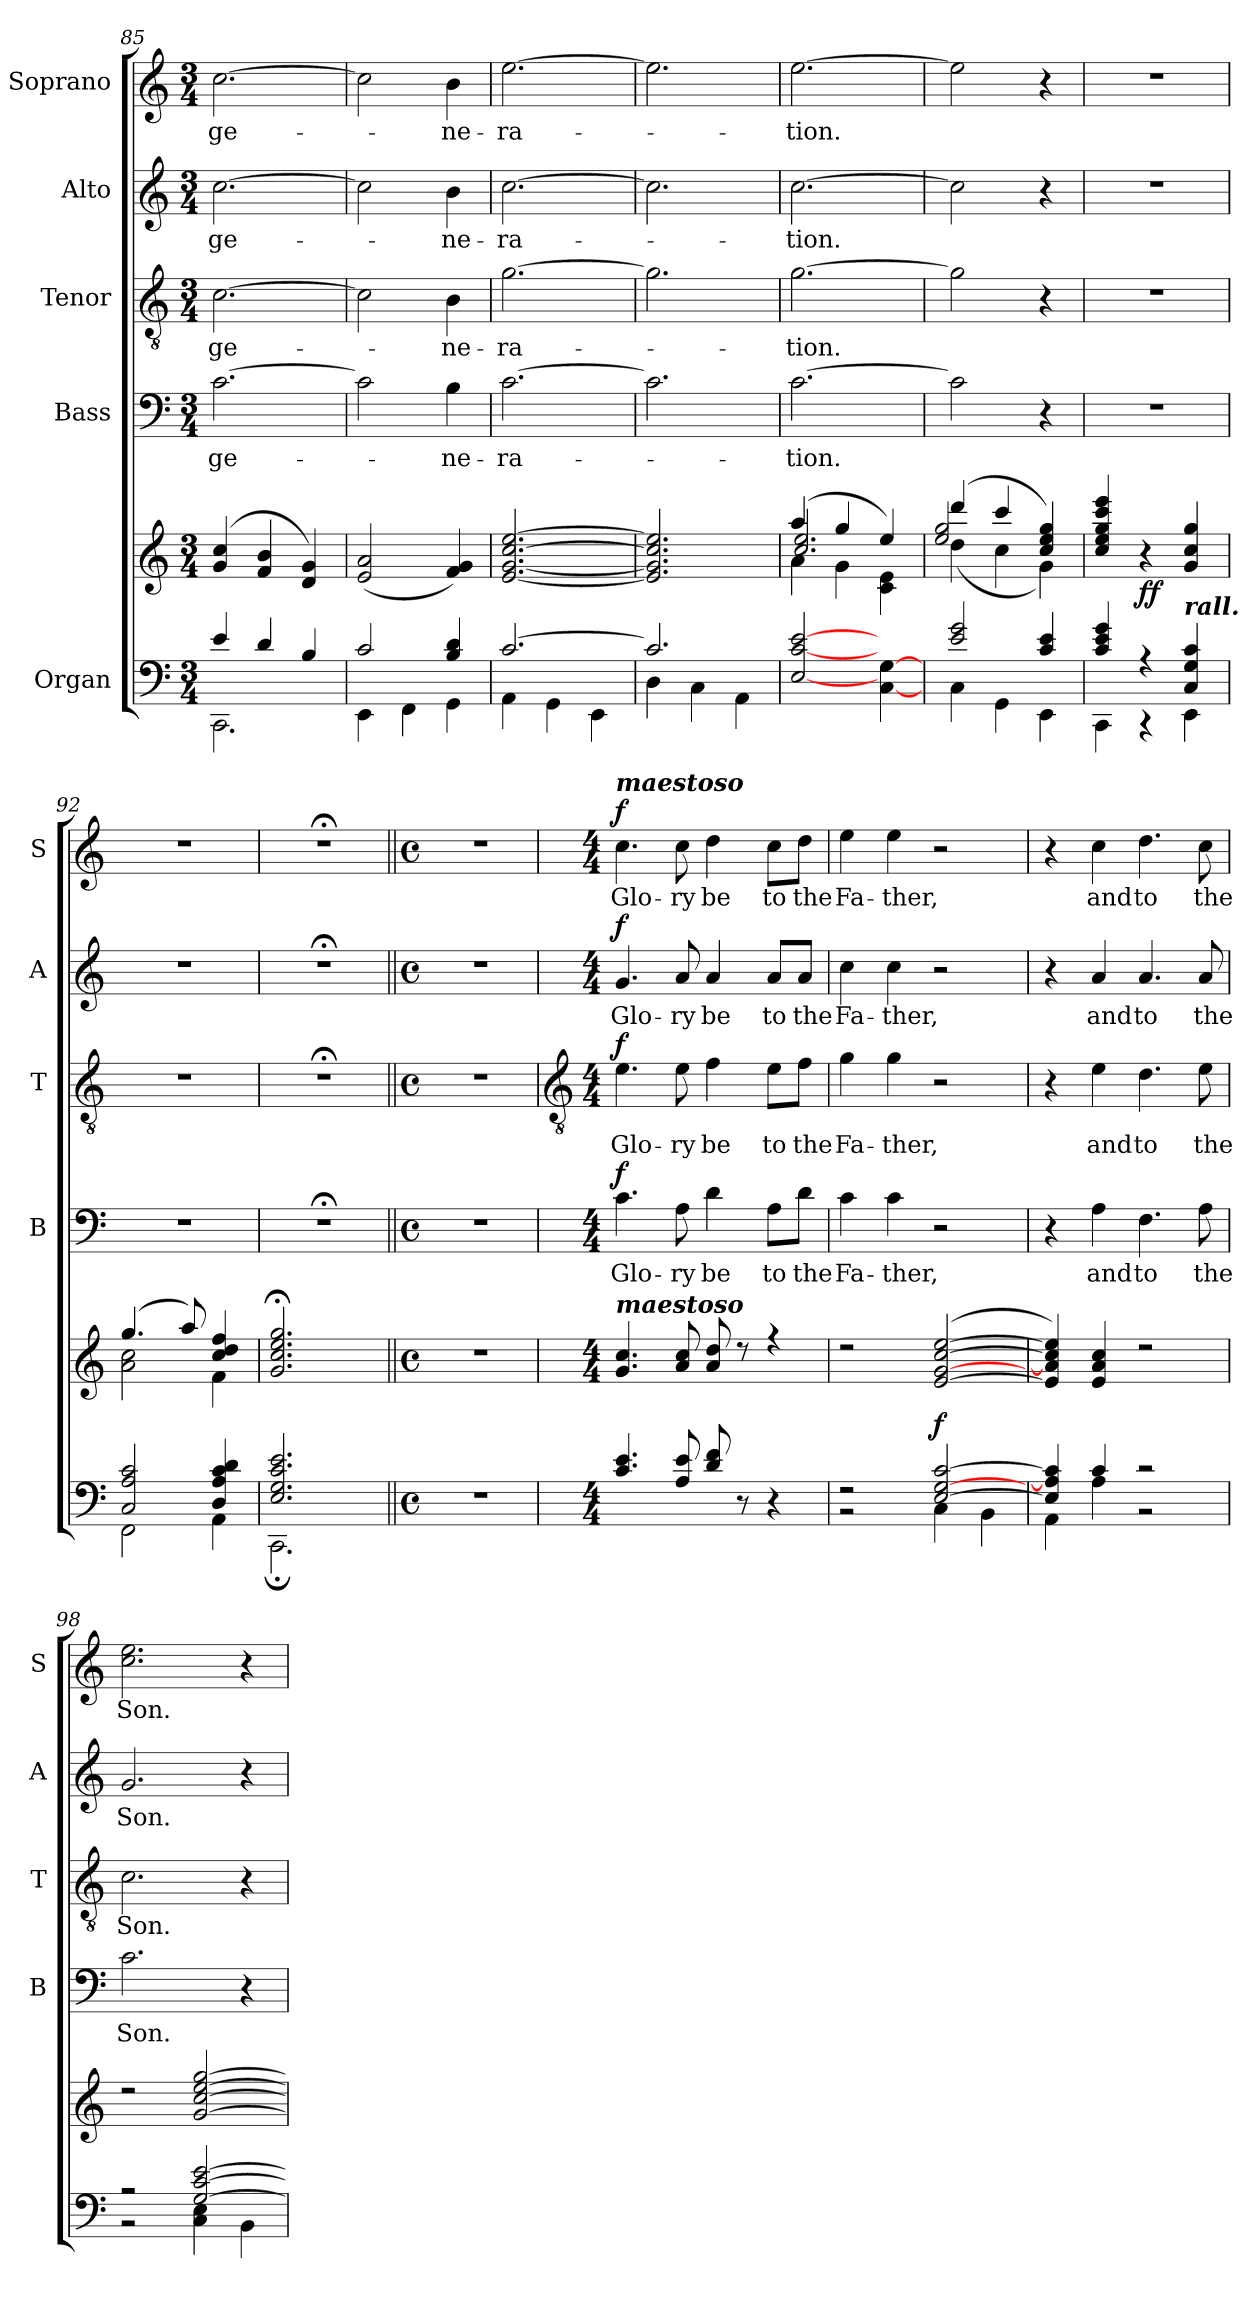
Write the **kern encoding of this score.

**kern	**kern	**dynam	**kern	**text	**dynam	**kern	**text	**dynam	**kern	**text	**dynam	**kern	**text	**dynam
*part5	*part5	*part5	*part4	*part4	*part4	*part3	*part3	*part3	*part2	*part2	*part2	*part1	*part1	*part1
*staff6	*staff5	*staff5/6	*staff4	*staff4	*staff4	*staff3	*staff3	*staff3	*staff2	*staff2	*staff2	*staff1	*staff1	*staff1
*I"Organ	*	*	*I"Bass	*	*	*I"Tenor	*	*	*I"Alto	*	*	*I"Soprano	*	*
*	*	*	*I'B	*	*	*I'T	*	*	*I'A	*	*	*I'S	*	*
!!LO:LB:g=z
*clefF4	*clefG2	*	*clefF4	*	*	*clefGv2	*	*	*clefG2	*	*	*clefG2	*	*
*k[]	*k[]	*	*k[]	*	*	*k[]	*	*	*k[]	*	*	*k[]	*	*
*C:	*C:	*	*C:	*	*	*C:	*	*	*C:	*	*	*C:	*	*
*M3/4	*M3/4	*	*M3/4	*	*	*M3/4	*	*	*M3/4	*	*	*M3/4	*	*
=85	=85	=85	=85	=85	=85	=85	=85	=85	=85	=85	=85	=85	=85	=85
*^	*^	*	*	*	*	*	*	*	*	*	*	*	*	*
*	*	*	*^	*	*	*	*	*	*	*	*	*	*	*	*	*
!	!	!	!	!LO:N:vis=1	!	!	!LO:LY:b	!	!	!LO:LY:b	!	!	!LO:LY:b	!	!	!LO:LY:b	!
4e/	2.CC\	(>4g/ 4cc/	2ryy	2.ryy	.	[2.c	ge-	.	[2.c	ge-	.	[2.cc	ge-	.	[2.cc	ge-	.
4d/	.	4f/ 4b/	.	.	.	.	.	.	.	.	.	.	.	.	.	.	.
4B/	.	4d/ 4g/)	4ryy	.	.	.	.	.	.	.	.	.	.	.	.	.	.
=86	=86	=86	=86	=86	=86	=86	=86	=86	=86	=86	=86	=86	=86	=86	=86	=86	=86
2c/	4EE\	(>2e/ 2a/	2ryy	2ryy	.	2c]	.	.	2c]	.	.	2cc]	.	.	2cc]	.	.
.	4FF\	.	.	.	.	.	.	.	.	.	.	.	.	.	.	.	.
!	!	!	!	!	!	!	!LO:LY:b	!	!	!LO:LY:b	!	!	!LO:LY:b	!	!	!LO:LY:b	!
4B/ 4d/	4GG\	4f/ 4g/)	4ryy	4ryy	.	4B	ne-	.	4B	-ne-	.	4b	-ne-	.	4b	-ne-	.
=87	=87	=87	=87	=87	=87	=87	=87	=87	=87	=87	=87	=87	=87	=87	=87	=87	=87
!	!	!	!	!	!	!	!LO:LY:b	!	!	!LO:LY:b	!	!	!LO:LY:b	!	!	!LO:LY:b	!
[2.c/	4AA\	[2.e/ [2.g/ [2.cc/ [2.ee/	2ryy	2ryy	.	[2.c	-ra-	.	[2.g	-ra-	.	[2.cc	-ra-	.	[2.ee	-ra-	.
.	4GG\	.	.	.	.	.	.	.	.	.	.	.	.	.	.	.	.
.	4EE\	.	4ryy	4ryy	.	.	.	.	.	.	.	.	.	.	.	.	.
=88	=88	=88	=88	=88	=88	=88	=88	=88	=88	=88	=88	=88	=88	=88	=88	=88	=88
2.c/]	4D\	2.e/] 2.g/] 2.cc/] 2.ee/]	2ryy	2ryy	.	2.c]	.	.	2.g]	.	.	2.cc]	.	.	2.ee]	.	.
.	4C\	.	.	.	.	.	.	.	.	.	.	.	.	.	.	.	.
.	4AA\	.	4ryy	4ryy	.	.	.	.	.	.	.	.	.	.	.	.	.
=89	=89	=89	=89	=89	=89	=89	=89	=89	=89	=89	=89	=89	=89	=89	=89	=89	=89
!	!	!	!	!	!	!	!LO:LY:b	!	!	!LO:LY:b	!	!	!LO:LY:b	!	!	!LO:LY:b	!
[2E/ [2c/ [2e/	2ryy	(>4aa/	4a\	2.cc 2.ee	.	[2.c	tion.	.	[2.g	tion.	.	[2.cc	tion.	.	[2.ee	tion.	.
.	.	4gg/	4g\	.	.	.	.	.	.	.	.	.	.	.	.	.	.
4ryy	[4C\ [4G\	4ee/)	4c\ 4e\	.	.	.	.	.	.	.	.	.	.	.	.	.	.
=90	=90	=90	=90	=90	=90	=90	=90	=90	=90	=90	=90	=90	=90	=90	=90	=90	=90
2e/ 2g/	4C\	(>4ddd/	(<4dd\	2ee 2gg	.	2c]	.	.	2g]	.	.	2cc]	.	.	2ee]	.	.
.	4GG\	4ccc/	4cc\	.	.	.	.	.	.	.	.	.	.	.	.	.	.
4c/ 4e/	4EE\	4cc/ 4ee/ 4gg/)	4g\)	4ryy	.	4r	.	.	4r	.	.	4r	.	.	4r	.	.
=91	=91	=91	=91	=91	=91	=91	=91	=91	=91	=91	=91	=91	=91	=91	=91	=91	=91
!	!	!	!	!	!	!LO:N:vis=1	!	!	!LO:N:vis=1	!	!	!LO:N:vis=1	!	!	!LO:N:vis=1	!	!
4c/ 4e/ 4g/	4CC\	4cc/ 4ee/ 4gg/ 4ccc/ 4eee/	2ryy	2ryy	.	2.r	.	.	2.r	.	.	2.r	.	.	2.r	.	.
!	!	!	!	!	!LO:DY:b	!	!	!	!	!	!	!	!	!	!	!	!
4r	4r	4r	.	.	ff	.	.	.	.	.	.	.	.	.	.	.	.
!LO:TX:a:Bi:t=rall.	!	!	!	!	!	!	!	!	!	!	!	!	!	!	!	!	!
4C/ 4G/ 4c/	4EE\	4g/ 4cc/ 4gg/	4ryy	4ryy	.	.	.	.	.	.	.	.	.	.	.	.	.
=92	=92	=92	=92	=92	=92	=92	=92	=92	=92	=92	=92	=92	=92	=92	=92	=92	=92
!	!	!	!	!	!	!LO:N:vis=1	!	!	!LO:N:vis=1	!	!	!LO:N:vis=1	!	!	!LO:N:vis=1	!	!
2C/ 2A/ 2c/	2FF\	(>4.gg/	2a\ 2cc\	2ryy	.	2.r	.	.	2.r	.	.	2.r	.	.	2.r	.	.
.	.	8aa/)	.	.	.	.	.	.	.	.	.	.	.	.	.	.	.
4D/ 4A/ 4c/ 4d/	4AA\	4cc/ 4dd/ 4ff/	4f\	4ryy	.	.	.	.	.	.	.	.	.	.	.	.	.
=93	=93	=93	=93	=93	=93	=93	=93	=93	=93	=93	=93	=93	=93	=93	=93	=93	=93
!	!	!	!	!	!	!LO:N:vis=1	!	!	!LO:N:vis=1	!	!	!LO:N:vis=1	!	!	!LO:N:vis=1	!	!
2.E/ 2.G/ 2.c/ 2.e/	2.CC;\	2.g/;< 2.cc/;< 2.ee/;< 2.gg/;<	2ryy	2ryy	.	2.r;<	.	.	2.r;<	.	.	2.r;<	.	.	2.r;<	.	.
.	.	.	4ryy	4ryy	.	.	.	.	.	.	.	.	.	.	.	.	.
*v	*v	*	*	*	*	*	*	*	*	*	*	*	*	*	*	*	*
*	*v	*v	*v	*	*	*	*	*	*	*	*	*	*	*	*	*
=94||	=94||	=94||	=94||	=94||	=94||	=94||	=94||	=94||	=94||	=94||	=94||	=94||	=94||	=94||
*M4/4	*M4/4	*	*M4/4	*	*	*M4/4	*	*	*M4/4	*	*	*M4/4	*	*
*met(c)	*met(c)	*	*met(c)	*	*	*met(c)	*	*	*met(c)	*	*	*met(c)	*	*
1r	1r	.	1r	.	.	1r	.	.	1r	.	.	1r	.	.
!!LO:LB:g=z
=95	=95	=95	=95	=95	=95	=95	=95	=95	=95	=95	=95	=95	=95	=95
*	*	*	*	*	*	*clefGv2	*	*	*	*	*	*	*	*
*M4/4	*M4/4	*	*M4/4	*	*	*M4/4	*	*	*M4/4	*	*	*M4/4	*	*
*^	*^	*	*	*	*	*	*	*	*	*	*	*	*	*
!	!	!	!	!	!	!	!	!	!	!	!	!	!	!LO:TX:a:Bi:t=maestoso	!	!
!	!	!LO:TX:a:Bi:t=maestoso	!	!	!	!	!	!	!	!	!	!	!	!	!	!
!	!	!	!	!	!	!LO:LY:b	!LO:DY:b	!	!LO:LY:b	!LO:DY:b	!	!LO:LY:b	!LO:DY:b	!	!LO:LY:b	!LO:DY:b
4.c/ 4.e/	2ryy	4.g 4.cc	1ryy	.	4.c	Glo-	f	4.e	Glo-	f	4.g	Glo-	f	4.cc	Glo-	f
!	!	!	!	!	!	!LO:LY:b	!	!	!LO:LY:b	!	!	!LO:LY:b	!	!	!LO:LY:b	!
8A/ 8e/	.	8a 8cc	.	.	8A	-ry	.	8e	-ry	.	8a	-ry	.	8cc	-ry	.
!	!	!	!	!	!	!LO:LY:b	!	!	!LO:LY:b	!	!	!LO:LY:b	!	!	!LO:LY:b	!
8d/ 8f/	2ryy	8a 8dd	.	.	4d	be	.	4f	be	.	4a	be	.	4dd	be	.
8r	.	8r	.	.	.	.	.	.	.	.	.	.	.	.	.	.
!	!	!	!	!	!	!LO:LY:b	!	!	!LO:LY:b	!	!	!LO:LY:b	!	!	!LO:LY:b	!
4r	.	4r	.	.	8A\L	to	.	8e\L	to	.	8a/L	to	.	8cc\L	to	.
!	!	!	!	!	!	!LO:LY:b	!	!	!LO:LY:b	!	!	!LO:LY:b	!	!	!LO:LY:b	!
.	.	.	.	.	8d\J	the	.	8f\J	the	.	8a/J	the	.	8dd\J	the	.
=96	=96	=96	=96	=96	=96	=96	=96	=96	=96	=96	=96	=96	=96	=96	=96	=96
!	!	!	!	!	!	!LO:LY:b	!	!	!LO:LY:b	!	!	!LO:LY:b	!	!	!LO:LY:b	!
2r	2r	2r	1ryy	.	4c	Fa-	.	4g	Fa-	.	4cc	Fa-	.	4ee	Fa-	.
!	!	!	!	!	!	!LO:LY:b	!	!	!LO:LY:b	!	!	!LO:LY:b	!	!	!LO:LY:b	!
.	.	.	.	.	4c	-ther,	.	4g	-ther,	.	4cc	-ther,	.	4ee	-ther,	.
!	!	!	!	!LO:DY:b	!	!	!	!	!	!	!	!	!	!	!	!
[2E/ [2G/ [2c/	4C\	(<[2e [2g [2cc [2ee	.	f	2r	.	.	2r	.	.	2r	.	.	2r	.	.
.	4BB\	.	.	.	.	.	.	.	.	.	.	.	.	.	.	.
=97	=97	=97	=97	=97	=97	=97	=97	=97	=97	=97	=97	=97	=97	=97	=97	=97
4E/] 4A/] 4c/]	4AA\	4e] 4a] 4cc] 4ee])	1ryy	.	4r	.	.	4r	.	.	4r	.	.	4r	.	.
!	!	!	!	!	!	!LO:LY:b	!	!	!LO:LY:b	!	!	!LO:LY:b	!	!	!LO:LY:b	!
4c/	4A\	4e 4a 4cc	.	.	4A	and	.	4e	and	.	4a	and	.	4cc	and	.
!	!	!	!	!	!	!LO:LY:b	!	!	!LO:LY:b	!	!	!LO:LY:b	!	!	!LO:LY:b	!
2r	2r	2r	.	.	4.F	to	.	4.d	to	.	4.a	to	.	4.dd	to	.
!	!	!	!	!	!	!LO:LY:b	!	!	!LO:LY:b	!	!	!LO:LY:b	!	!	!LO:LY:b	!
.	.	.	.	.	8A	the	.	8e	the	.	8a	the	.	8cc	the	.
=98	=98	=98	=98	=98	=98	=98	=98	=98	=98	=98	=98	=98	=98	=98	=98	=98
!	!	!	!	!	!	!LO:LY:b	!	!	!LO:LY:b	!	!	!LO:LY:b	!	!	!LO:LY:b	!
2r	2r	2r	1ryy	.	2.c	Son.	.	2.c	Son.	.	2.g	Son.	.	2.cc 2.ee	Son.	.
[2G/ [2c/ [2e/	4C\ 4E\	[2g [2cc [2ee [2gg	.	.	.	.	.	.	.	.	.	.	.	.	.	.
.	4BB\	.	.	.	4r	.	.	4r	.	.	4r	.	.	4r	.	.
*v	*v	*	*	*	*	*	*	*	*	*	*	*	*	*	*	*
*	*v	*v	*	*	*	*	*	*	*	*	*	*	*	*	*
=	=	=	=	=	=	=	=	=	=	=	=	=	=	=
*-	*-	*-	*-	*-	*-	*-	*-	*-	*-	*-	*-	*-	*-	*-
